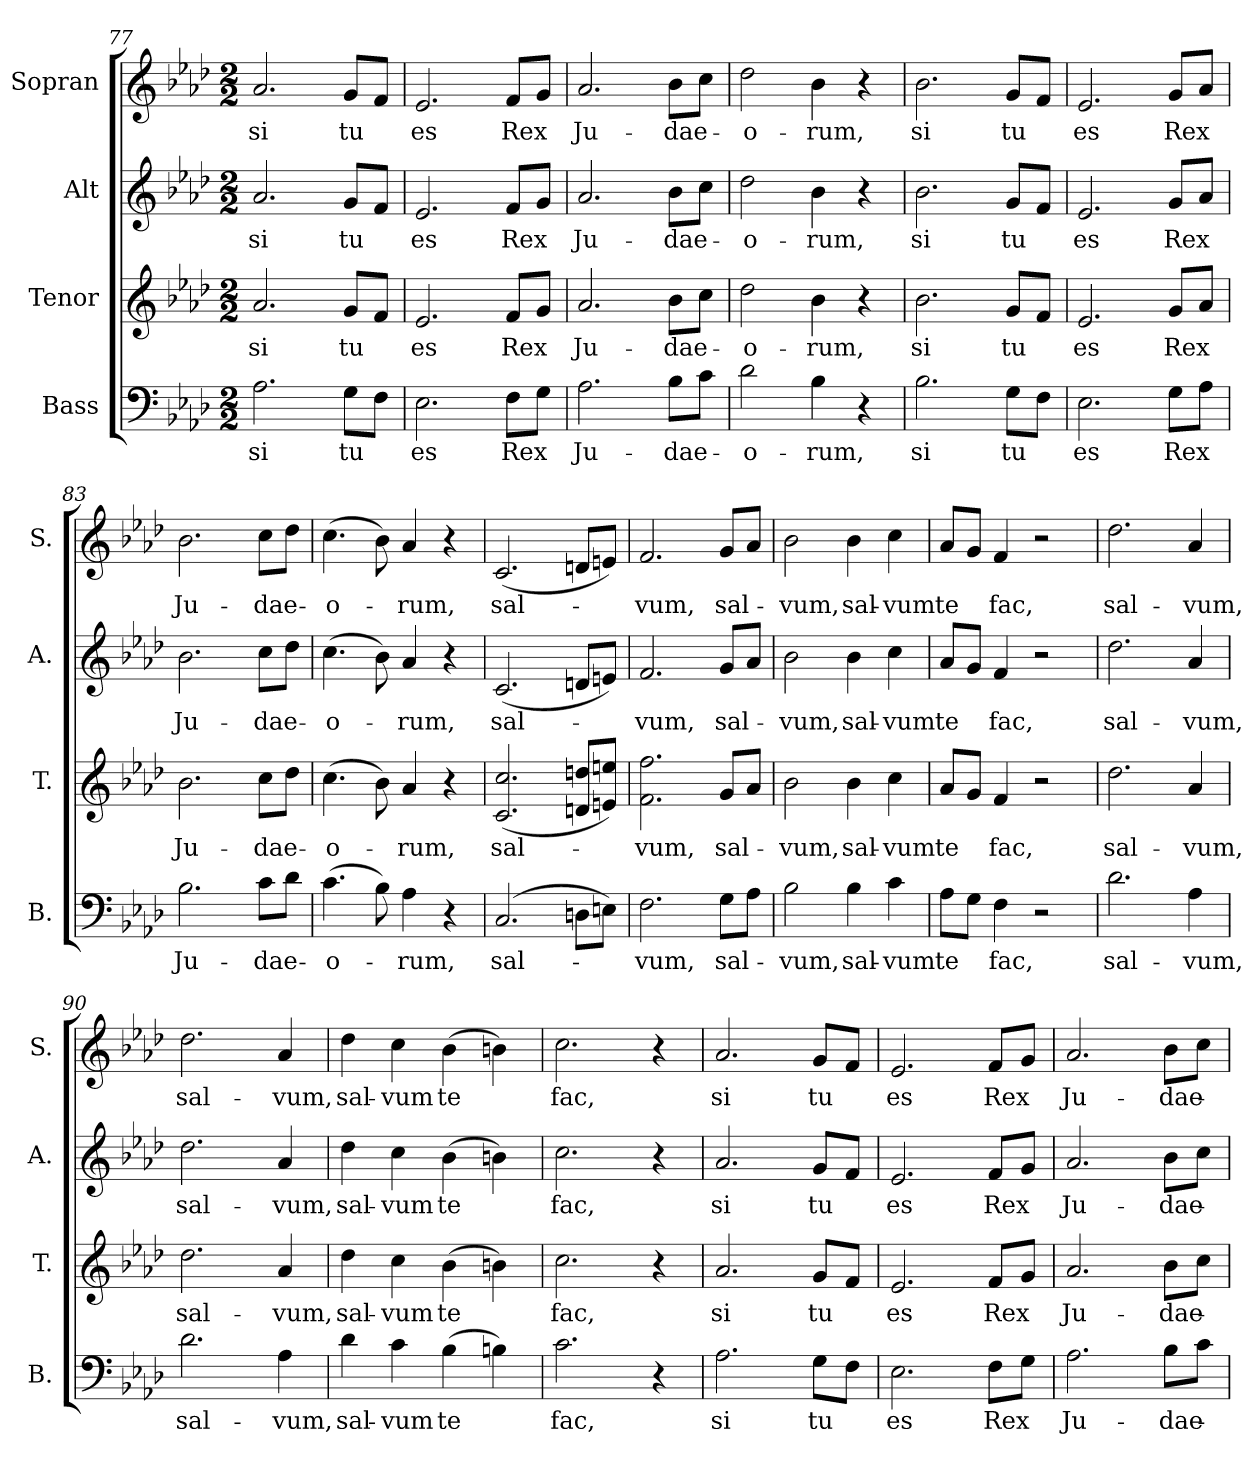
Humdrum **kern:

**kern	**text	**kern	**text	**kern	**text	**kern	**text
*part4	*part4	*part3	*part3	*part2	*part2	*part1	*part1
*staff4	*staff4	*staff3	*staff3	*staff2	*staff2	*staff1	*staff1
*I"Bass	*	*I"Tenor	*	*I"Alt	*	*I"Sopran	*
*I'B.	*	*I'T.	*	*I'A.	*	*I'S.	*
*clefF4	*	*clefG2	*	*clefG2	*	*clefG2	*
*k[b-e-a-d-]	*	*k[b-e-a-d-]	*	*k[b-e-a-d-]	*	*k[b-e-a-d-]	*
*A-:	*	*A-:	*	*A-:	*	*A-:	*
*M2/2	*	*M2/2	*	*M2/2	*	*M2/2	*
=77	=77	=77	=77	=77	=77	=77	=77
!	!LO:LY:b	!	!LO:LY:b	!	!LO:LY:b	!	!LO:LY:b
2.A-\	si	2.a-/	si	2.a-/	si	2.a-/	si
!	!LO:LY:b	!	!LO:LY:b	!	!LO:LY:b	!	!LO:LY:b
8G\L	tu	8g/L	tu	8g/L	tu	8g/L	tu
8F\J	.	8f/J	.	8f/J	.	8f/J	.
=78	=78	=78	=78	=78	=78	=78	=78
!	!LO:LY:b	!	!LO:LY:b	!	!LO:LY:b	!	!LO:LY:b
2.E-\	es	2.e-/	es	2.e-/	es	2.e-/	es
!	!LO:LY:b	!	!LO:LY:b	!	!LO:LY:b	!	!LO:LY:b
8F\L	Rex	8f/L	Rex	8f/L	Rex	8f/L	Rex
8G\J	.	8g/J	.	8g/J	.	8g/J	.
!!LO:PB:g=z
=79	=79	=79	=79	=79	=79	=79	=79
!	!LO:LY:b	!	!LO:LY:b	!	!LO:LY:b	!	!LO:LY:b
2.A-\	Ju-	2.a-/	Ju-	2.a-/	Ju-	2.a-/	Ju-
!	!LO:LY:b	!	!LO:LY:b	!	!LO:LY:b	!	!LO:LY:b
8B-\L	-dae-	8b-\L	-dae-	8b-\L	-dae-	8b-\L	-dae-
8c\J	.	8cc\J	.	8cc\J	.	8cc\J	.
=80	=80	=80	=80	=80	=80	=80	=80
!	!LO:LY:b	!	!LO:LY:b	!	!LO:LY:b	!	!LO:LY:b
2d-\	-o-	2dd-\	-o-	2dd-\	-o-	2dd-\	-o-
!	!LO:LY:b	!	!LO:LY:b	!	!LO:LY:b	!	!LO:LY:b
4B-\	-rum,	4b-\	-rum,	4b-\	-rum,	4b-\	-rum,
4r	.	4r	.	4r	.	4r	.
=81	=81	=81	=81	=81	=81	=81	=81
!	!LO:LY:b	!	!LO:LY:b	!	!LO:LY:b	!	!LO:LY:b
2.B-\	si	2.b-\	si	2.b-\	si	2.b-\	si
!	!LO:LY:b	!	!LO:LY:b	!	!LO:LY:b	!	!LO:LY:b
8G\L	tu	8g/L	tu	8g/L	tu	8g/L	tu
8F\J	.	8f/J	.	8f/J	.	8f/J	.
=82	=82	=82	=82	=82	=82	=82	=82
!	!LO:LY:b	!	!LO:LY:b	!	!LO:LY:b	!	!LO:LY:b
2.E-\	es	2.e-/	es	2.e-/	es	2.e-/	es
!	!LO:LY:b	!	!LO:LY:b	!	!LO:LY:b	!	!LO:LY:b
8G\L	Rex	8g/L	Rex	8g/L	Rex	8g/L	Rex
8A-\J	.	8a-/J	.	8a-/J	.	8a-/J	.
=83	=83	=83	=83	=83	=83	=83	=83
!	!LO:LY:b	!	!LO:LY:b	!	!LO:LY:b	!	!LO:LY:b
2.B-\	Ju-	2.b-\	Ju-	2.b-\	Ju-	2.b-\	Ju-
!	!LO:LY:b	!	!LO:LY:b	!	!LO:LY:b	!	!LO:LY:b
8c\L	-dae-	8cc\L	-dae-	8cc\L	-dae-	8cc\L	-dae-
8d-\J	.	8dd-\J	.	8dd-\J	.	8dd-\J	.
!!LO:LB:g=z
=84	=84	=84	=84	=84	=84	=84	=84
!	!LO:LY:b	!	!LO:LY:b	!	!LO:LY:b	!	!LO:LY:b
(>4.c\	-o-	(>4.cc\	-o-	(>4.cc\	-o-	(>4.cc\	-o-
8B-\)	.	8b-\)	.	8b-\)	.	8b-\)	.
!	!LO:LY:b	!	!LO:LY:b	!	!LO:LY:b	!	!LO:LY:b
4A-\	-rum,	4a-/	-rum,	4a-/	-rum,	4a-/	-rum,
4r	.	4r	.	4r	.	4r	.
=85	=85	=85	=85	=85	=85	=85	=85
!	!LO:LY:b	!	!LO:LY:b	!	!LO:LY:b	!	!LO:LY:b
(>2.C/	sal-	(>2.c/ 2.cc/	sal-	(>2.c/	sal-	(>2.c/	sal-
8Dn\L	.	8dn/ 8ddn/L	.	8dn/L	.	8dn/L	.
8En\J)	.	8en/ 8een/J)	.	8en/J)	.	8en/J)	.
=86	=86	=86	=86	=86	=86	=86	=86
!	!LO:LY:b	!	!LO:LY:b	!	!LO:LY:b	!	!LO:LY:b
2.F\	-vum,	2.f\ 2.ff\	-vum,	2.f/	-vum,	2.f/	-vum,
!	!LO:LY:b	!	!LO:LY:b	!	!LO:LY:b	!	!LO:LY:b
8G\L	sal-	8g/L	sal-	8g/L	sal-	8g/L	sal-
8A-\J	.	8a-/J	.	8a-/J	.	8a-/J	.
=87	=87	=87	=87	=87	=87	=87	=87
!	!LO:LY:b	!	!LO:LY:b	!	!LO:LY:b	!	!LO:LY:b
2B-\	-vum,	2b-\	-vum,	2b-\	-vum,	2b-\	-vum,
!	!LO:LY:b	!	!LO:LY:b	!	!LO:LY:b	!	!LO:LY:b
4B-\	sal-	4b-\	sal-	4b-\	sal-	4b-\	sal-
!	!LO:LY:b	!	!LO:LY:b	!	!LO:LY:b	!	!LO:LY:b
4c\	-vum	4cc\	-vum	4cc\	-vum	4cc\	-vum
=88	=88	=88	=88	=88	=88	=88	=88
!	!LO:LY:b	!	!LO:LY:b	!	!LO:LY:b	!	!LO:LY:b
8A-\L	te	8a-/L	te	8a-/L	te	8a-/L	te
8G\J	.	8g/J	.	8g/J	.	8g/J	.
!	!LO:LY:b	!	!LO:LY:b	!	!LO:LY:b	!	!LO:LY:b
4F\	fac,	4f/	fac,	4f/	fac,	4f/	fac,
2r	.	2r	.	2r	.	2r	.
!!LO:LB:g=z
=89	=89	=89	=89	=89	=89	=89	=89
!	!LO:LY:b	!	!LO:LY:b	!	!LO:LY:b	!	!LO:LY:b
2.d-\	sal-	2.dd-\	sal-	2.dd-\	sal-	2.dd-\	sal-
!	!LO:LY:b	!	!LO:LY:b	!	!LO:LY:b	!	!LO:LY:b
4A-\	-vum,	4a-/	-vum,	4a-/	-vum,	4a-/	-vum,
=90	=90	=90	=90	=90	=90	=90	=90
!	!LO:LY:b	!	!LO:LY:b	!	!LO:LY:b	!	!LO:LY:b
2.d-\	sal-	2.dd-\	sal-	2.dd-\	sal-	2.dd-\	sal-
!	!LO:LY:b	!	!LO:LY:b	!	!LO:LY:b	!	!LO:LY:b
4A-\	-vum,	4a-/	-vum,	4a-/	-vum,	4a-/	-vum,
=91	=91	=91	=91	=91	=91	=91	=91
!	!LO:LY:b	!	!LO:LY:b	!	!LO:LY:b	!	!LO:LY:b
4d-\	sal-	4dd-\	sal-	4dd-\	sal-	4dd-\	sal-
!	!LO:LY:b	!	!LO:LY:b	!	!LO:LY:b	!	!LO:LY:b
4c\	-vum	4cc\	-vum	4cc\	-vum	4cc\	-vum
!	!LO:LY:b	!	!LO:LY:b	!	!LO:LY:b	!	!LO:LY:b
(>4B-\	te	(>4b-\	te	(>4b-\	te	(>4b-\	te
4Bn\)	.	4bn\)	.	4bn\)	.	4bn\)	.
=92	=92	=92	=92	=92	=92	=92	=92
!	!LO:LY:b	!	!LO:LY:b	!	!LO:LY:b	!	!LO:LY:b
2.c\	fac,	2.cc\	fac,	2.cc\	fac,	2.cc\	fac,
4r	.	4r	.	4r	.	4r	.
=93	=93	=93	=93	=93	=93	=93	=93
!	!LO:LY:b	!	!LO:LY:b	!	!LO:LY:b	!	!LO:LY:b
2.A-\	si	2.a-/	si	2.a-/	si	2.a-/	si
!	!LO:LY:b	!	!LO:LY:b	!	!LO:LY:b	!	!LO:LY:b
8G\L	tu	8g/L	tu	8g/L	tu	8g/L	tu
8F\J	.	8f/J	.	8f/J	.	8f/J	.
!!LO:PB:g=z
=94	=94	=94	=94	=94	=94	=94	=94
!	!LO:LY:b	!	!LO:LY:b	!	!LO:LY:b	!	!LO:LY:b
2.E-\	es	2.e-/	es	2.e-/	es	2.e-/	es
!	!LO:LY:b	!	!LO:LY:b	!	!LO:LY:b	!	!LO:LY:b
8F\L	Rex	8f/L	Rex	8f/L	Rex	8f/L	Rex
8G\J	.	8g/J	.	8g/J	.	8g/J	.
=95	=95	=95	=95	=95	=95	=95	=95
!	!LO:LY:b	!	!LO:LY:b	!	!LO:LY:b	!	!LO:LY:b
2.A-\	Ju-	2.a-/	Ju-	2.a-/	Ju-	2.a-/	Ju-
!	!LO:LY:b	!	!LO:LY:b	!	!LO:LY:b	!	!LO:LY:b
8B-\L	-dae-	8b-\L	-dae-	8b-\L	-dae-	8b-\L	-dae-
8c\J	.	8cc\J	.	8cc\J	.	8cc\J	.
=	=	=	=	=	=	=	=
*-	*-	*-	*-	*-	*-	*-	*-
